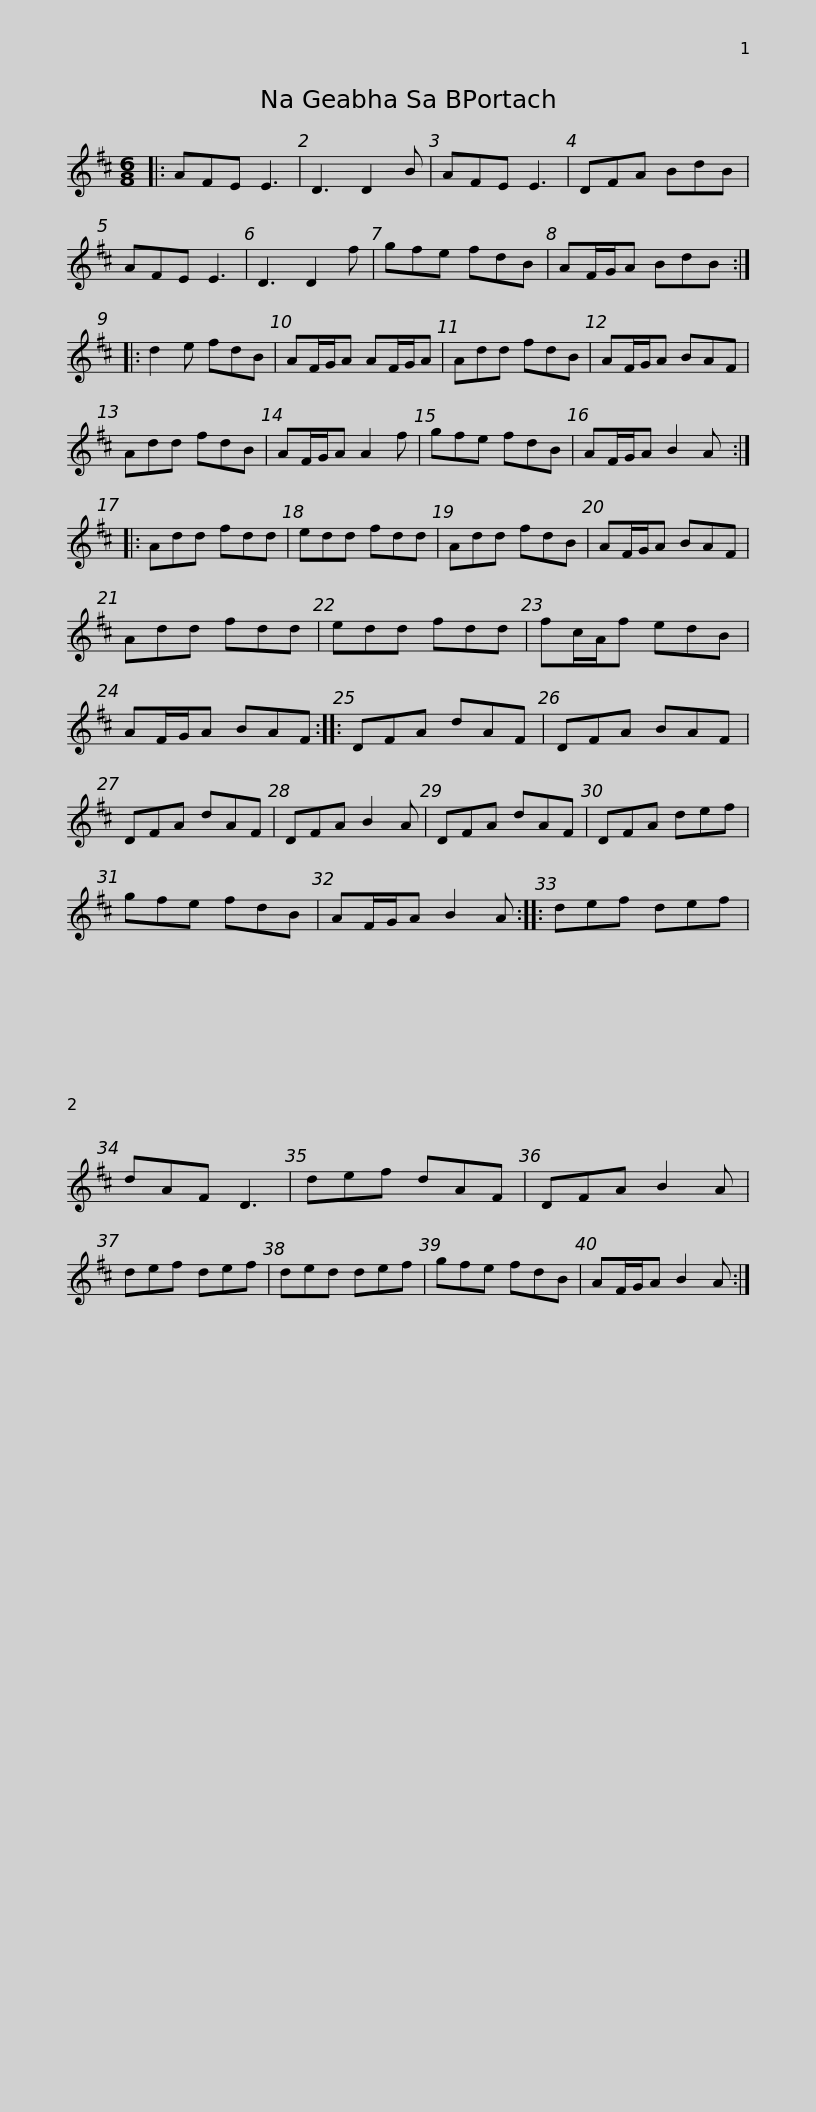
X:1
L:1/8
M:6/8
I:linebreak $
K:D
V:1 treble
V:1
|: AFE E3 | D3 D2 B | AFE E3 | DFA BdB | AFE E3 | %5
 D3 D2 f | gfe fdB | AF/G/A BdB ::$ d2 e fdB | AF/G/A AF/G/A | %10
 Add fdB | AF/G/A BAF | Add fdB | AF/G/A A2 f | gfe fdB |$ %15
 AF/G/A B2 A :: Add fdd | edd fdd | Add fdB | AF/G/A BAF | %20
 Add fdd | edd fdd |$ fc/A/f edB | AF/G/A BAF :: DFA dAF | %25
 DFA BAF | DFA dAF | DFA B2 A | DFA dAF |$ DFA def | %30
 gfe fdB | AF/G/A B2 A :: def def | dAF D3 | def dAF | %35
 DFA B2 A |$ def def | ded def | gfe fdB | AF/G/A B2 A :| %40
